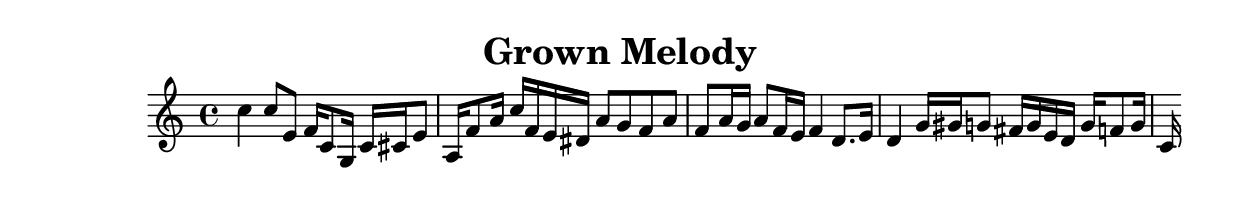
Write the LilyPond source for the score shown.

\header{title = "Grown Melody"}

\score{
\absolute {
 c''4 c''8 e'8 f'16 c'8 g16 c'16 cis'16 e'8 a16 f'8 a'16 c''16 f'16 e'16 dis'16 a'8 g'8 f'8 a'8 f'8 a'16 g'16 a'8 f'16 e'16 f'4 d'8. e'16 d'4 g'16 gis'16 g'8 fis'16 g'16 e'16 d'16 g'16 f'8 g'16 c'16

}
\midi{}
\layout{}
}
